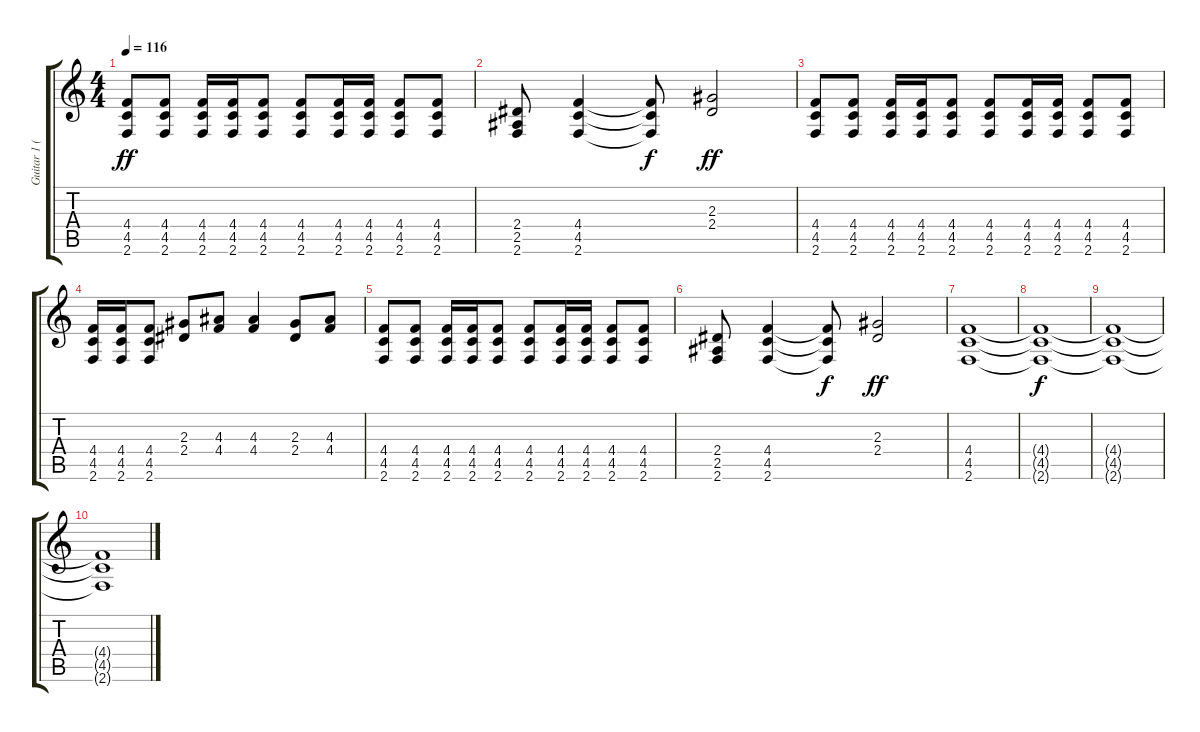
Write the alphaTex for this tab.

\track ("Guitar 1 (Distortion Hetfield)" "Guitar 1 (") {instrument distortionguitar}
\staff {score tabs}
\tuning (Eb4 Bb3 Gb3 Db3 Ab2 Eb2) {hide}
\ts (4 4)
\tempo 116
\clef g2
\ks c
(4.4 4.5 2.6).8{dy ff} (4.4 4.5 2.6).8 (4.4 4.5 2.6).16 (4.4 4.5 2.6).16 (4.4 4.5 2.6).8 (4.4 4.5 2.6).8 (4.4 4.5 2.6).16 (4.4 4.5 2.6).16 (4.4 4.5 2.6).8 (4.4 4.5 2.6).8 |
(2.4 2.5 2.6).8 (4.4 4.5 2.6).4 (4.4{t} 4.5{t} 2.6{t}).8{dy f} (2.3 2.4).2{dy ff} |
(4.4 4.5 2.6).8 (4.4 4.5 2.6).8 (4.4 4.5 2.6).16 (4.4 4.5 2.6).16 (4.4 4.5 2.6).8 (4.4 4.5 2.6).8 (4.4 4.5 2.6).16 (4.4 4.5 2.6).16 (4.4 4.5 2.6).8 (4.4 4.5 2.6).8 |
(4.4 4.5 2.6).16 (4.4 4.5 2.6).16 (4.4 4.5 2.6).8 (2.3 2.4).8 (4.3 4.4).8 (4.3 4.4).4 (2.3 2.4).8 (4.3 4.4).8 |
(4.4 4.5 2.6).8 (4.4 4.5 2.6).8 (4.4 4.5 2.6).16 (4.4 4.5 2.6).16 (4.4 4.5 2.6).8 (4.4 4.5 2.6).8 (4.4 4.5 2.6).16 (4.4 4.5 2.6).16 (4.4 4.5 2.6).8 (4.4 4.5 2.6).8 |
(2.4 2.5 2.6).8 (4.4 4.5 2.6).4 (4.4{t} 4.5{t} 2.6{t}).8{dy f} (2.3 2.4).2{dy ff} |
(4.4 4.5 2.6).1{volume 10} |
(4.4{t} 4.5{t} 2.6{t}).1{dy f} |
(4.4{t} 4.5{t} 2.6{t}).1{volume 4} |
(4.4{t} 4.5{t} 2.6{t}).1
